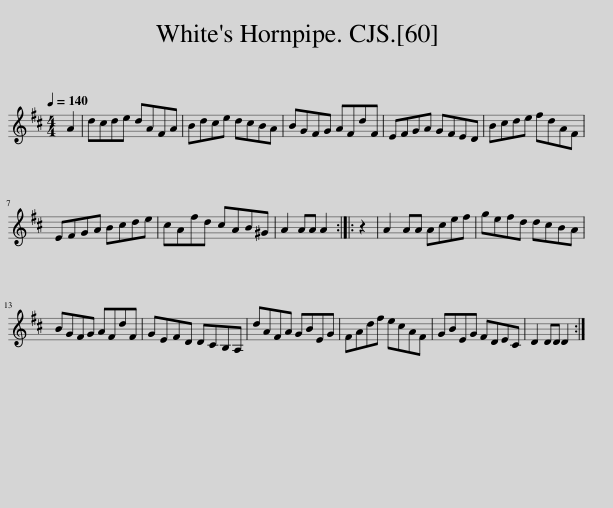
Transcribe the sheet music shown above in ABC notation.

X:1
L:1/8
Q:1/4=140
M:4/4
I:linebreak $
K:D
V:1 treble
V:1
 A2 | dcde dAFA | Bdce dcBA | BGFG AFdF | EFGA GFED | %5
 Bcde fdAF |$ EFGA Bcde | cAfd cAB^G | A2 AA A2 :: z2 | %10
 A2 AA Acef | gefd dcBA |$ BGFG AFdF | GEFD DCB,A, | dAFA GBEG | %15
 FAdf ecAF | GBEG FDEC | D2 DD D2 :| %18
